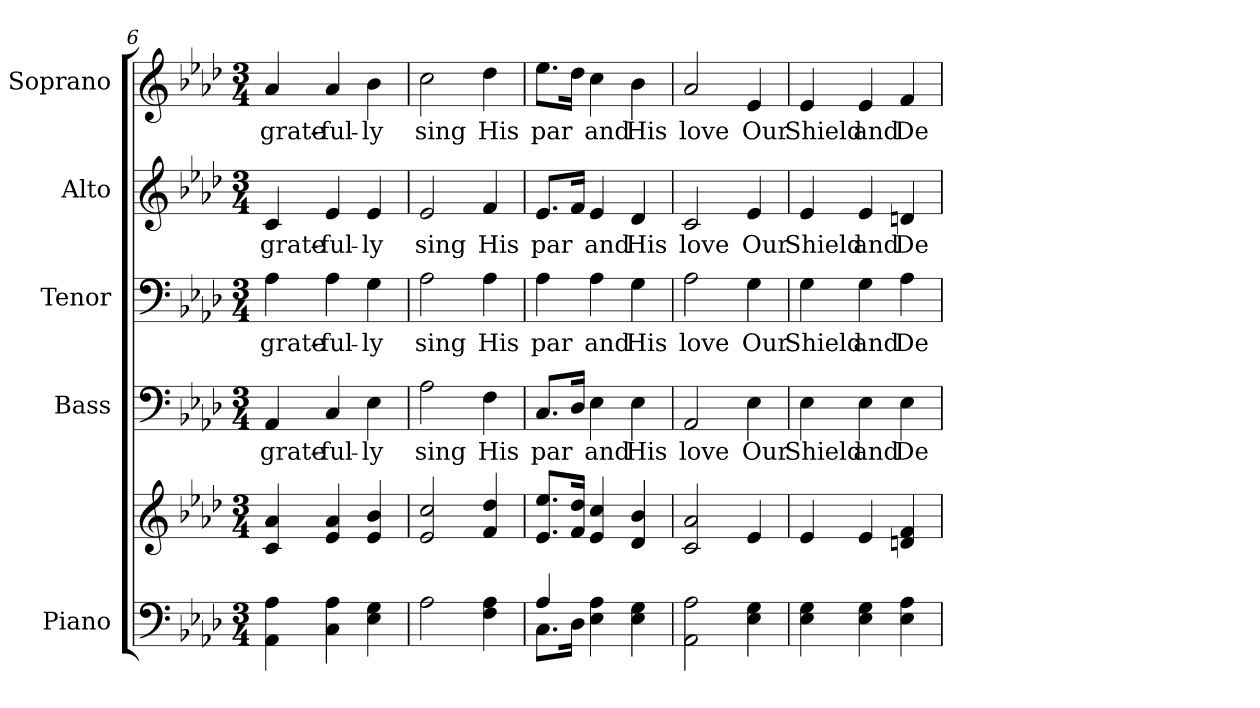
**kern	**kern	**kern	**text	**kern	**text	**kern	**text	**kern	**text
*part5	*part5	*part4	*part4	*part3	*part3	*part2	*part2	*part1	*part1
*staff6	*staff5	*staff4	*staff4	*staff3	*staff3	*staff2	*staff2	*staff1	*staff1
*I"Piano	*	*I"Bass	*	*I"Tenor	*	*I"Alto	*	*I"Soprano	*
*I'Pno.	*	*I'B.	*	*I'T.	*	*I'A.	*	*I'S.	*
!!LO:PB:g=z
*clefF4	*clefG2	*clefF4	*	*clefF4	*	*clefG2	*	*clefG2	*
*k[b-e-a-d-]	*k[b-e-a-d-]	*k[b-e-a-d-]	*	*k[b-e-a-d-]	*	*k[b-e-a-d-]	*	*k[b-e-a-d-]	*
*f:	*f:	*f:	*	*f:	*	*f:	*	*f:	*
*M3/4	*M3/4	*M3/4	*	*M3/4	*	*M3/4	*	*M3/4	*
=6	=6	=6	=6	=6	=6	=6	=6	=6	=6
!	!	!	!LO:LY:b:color=#000000	!	!	!	!	!	!
!	!	!	!	!	!LO:LY:b:color=#000000	!	!	!	!
!	!	!	!	!	!	!	!LO:LY:b:color=#000000	!	!
!	!	!	!	!	!	!	!	!	!LO:LY:b:color=#000000
4AA-i\ 4A-i	4ci/ 4a-i	4AA-i/	grate-	4A-i\	grate-	4ci/	grate-	4a-i/	grate-
!	!	!	!LO:LY:b:color=#000000	!	!	!	!	!	!
!	!	!	!	!	!LO:LY:b:color=#000000	!	!	!	!
!	!	!	!	!	!	!	!LO:LY:b:color=#000000	!	!
!	!	!	!	!	!	!	!	!	!LO:LY:b:color=#000000
4Ci\ 4A-i	4e-i/ 4a-i	4Ci/	-ful-	4A-i\	-ful-	4e-i/	-ful-	4a-i/	-ful-
!	!	!	!LO:LY:b:color=#000000	!	!	!	!	!	!
!	!	!	!	!	!LO:LY:b:color=#000000	!	!	!	!
!	!	!	!	!	!	!	!LO:LY:b:color=#000000	!	!
!	!	!	!	!	!	!	!	!	!LO:LY:b:color=#000000
4E-i\ 4Gi	4e-i/ 4b-i	4E-i\	-ly	4Gi\	-ly	4e-i/	-ly	4b-i\	-ly
=7	=7	=7	=7	=7	=7	=7	=7	=7	=7
!	!	!	!LO:LY:b:color=#000000	!	!	!	!	!	!
!	!	!	!	!	!LO:LY:b:color=#000000	!	!	!	!
!	!	!	!	!	!	!	!LO:LY:b:color=#000000	!	!
!	!	!	!	!	!	!	!	!	!LO:LY:b:color=#000000
2A-i\	2e-i/ 2cci	2A-i\	sing	2A-i\	sing	2e-i/	sing	2cci\	sing
!	!	!	!LO:LY:b:color=#000000	!	!	!	!	!	!
!	!	!	!	!	!LO:LY:b:color=#000000	!	!	!	!
!	!	!	!	!	!	!	!LO:LY:b:color=#000000	!	!
!	!	!	!	!	!	!	!	!	!LO:LY:b:color=#000000
4Fi\ 4A-i	4fi/ 4dd-i	4Fi\	His	4A-i\	His	4fi/	His	4dd-i\	His
=8	=8	=8	=8	=8	=8	=8	=8	=8	=8
*^	*	*	*	*	*	*	*	*	*
!	!	!	!	!LO:LY:b:color=#000000	!	!	!	!	!	!
!	!	!	!	!	!	!LO:LY:b:color=#000000	!	!	!	!
!	!	!	!	!	!	!	!	!LO:LY:b:color=#000000	!	!
!	!	!	!	!	!	!	!	!	!	!LO:LY:b:color=#000000
4A-i/	8.Ci\L	8.e-i/ 8.ee-iL	8.Ci/L	par	4A-i\	par	8.e-i/L	par	8.ee-i\L	par
.	16D-i\Jk	16fi/ 16dd-iJk	16D-i/Jk	.	.	.	16fi/Jk	.	16dd-i\Jk	.
!	!	!	!	!LO:LY:b:color=#000000	!	!	!	!	!	!
!	!	!	!	!	!	!LO:LY:b:color=#000000	!	!	!	!
!	!	!	!	!	!	!	!	!LO:LY:b:color=#000000	!	!
!	!	!	!	!	!	!	!	!	!	!LO:LY:b:color=#000000
4E-i\ 4A-i	2ryy	4e-i/ 4cci	4E-i\	and	4A-i\	and	4e-i/	and	4cci\	and
!	!	!	!	!LO:LY:b:color=#000000	!	!	!	!	!	!
!	!	!	!	!	!	!LO:LY:b:color=#000000	!	!	!	!
!	!	!	!	!	!	!	!	!LO:LY:b:color=#000000	!	!
!	!	!	!	!	!	!	!	!	!	!LO:LY:b:color=#000000
4E-i\ 4Gi	.	4d-i/ 4b-i	4E-i\	His	4Gi\	His	4d-i/	His	4b-i\	His
*v	*v	*	*	*	*	*	*	*	*	*
=9	=9	=9	=9	=9	=9	=9	=9	=9	=9
!	!	!	!LO:LY:b:color=#000000	!	!	!	!	!	!
!	!	!	!	!	!LO:LY:b:color=#000000	!	!	!	!
!	!	!	!	!	!	!	!LO:LY:b:color=#000000	!	!
!	!	!	!	!	!	!	!	!	!LO:LY:b:color=#000000
2AA-i\ 2A-i	2ci/ 2a-i	2AA-i/	love	2A-i\	love	2ci/	love	2a-i/	love
!	!	!	!LO:LY:b:color=#000000	!	!	!	!	!	!
!	!	!	!	!	!LO:LY:b:color=#000000	!	!	!	!
!	!	!	!	!	!	!	!LO:LY:b:color=#000000	!	!
!	!	!	!	!	!	!	!	!	!LO:LY:b:color=#000000
4E-i\ 4Gi	4e-i/	4E-i\	Our	4Gi\	Our	4e-i/	Our	4e-i/	Our
=10	=10	=10	=10	=10	=10	=10	=10	=10	=10
!	!	!	!LO:LY:b:color=#000000	!	!	!	!	!	!
!	!	!	!	!	!LO:LY:b:color=#000000	!	!	!	!
!	!	!	!	!	!	!	!LO:LY:b:color=#000000	!	!
!	!	!	!	!	!	!	!	!	!LO:LY:b:color=#000000
4E-i\ 4Gi	4e-i/	4E-i\	Shield	4Gi\	Shield	4e-i/	Shield	4e-i/	Shield
!	!	!	!LO:LY:b:color=#000000	!	!	!	!	!	!
!	!	!	!	!	!LO:LY:b:color=#000000	!	!	!	!
!	!	!	!	!	!	!	!LO:LY:b:color=#000000	!	!
!	!	!	!	!	!	!	!	!	!LO:LY:b:color=#000000
4E-i\ 4Gi	4e-i/	4E-i\	and	4Gi\	and	4e-i/	and	4e-i/	and
!	!	!	!LO:LY:b:color=#000000	!	!	!	!	!	!
!	!	!	!	!	!LO:LY:b:color=#000000	!	!	!	!
!	!	!	!	!	!	!	!LO:LY:b:color=#000000	!	!
!	!	!	!	!	!	!	!	!	!LO:LY:b:color=#000000
4E-i\ 4A-i	4dni/ 4fi	4E-i\	De-	4A-i\	De-	4dni/	De-	4fi/	De-
=	=	=	=	=	=	=	=	=	=
*-	*-	*-	*-	*-	*-	*-	*-	*-	*-
